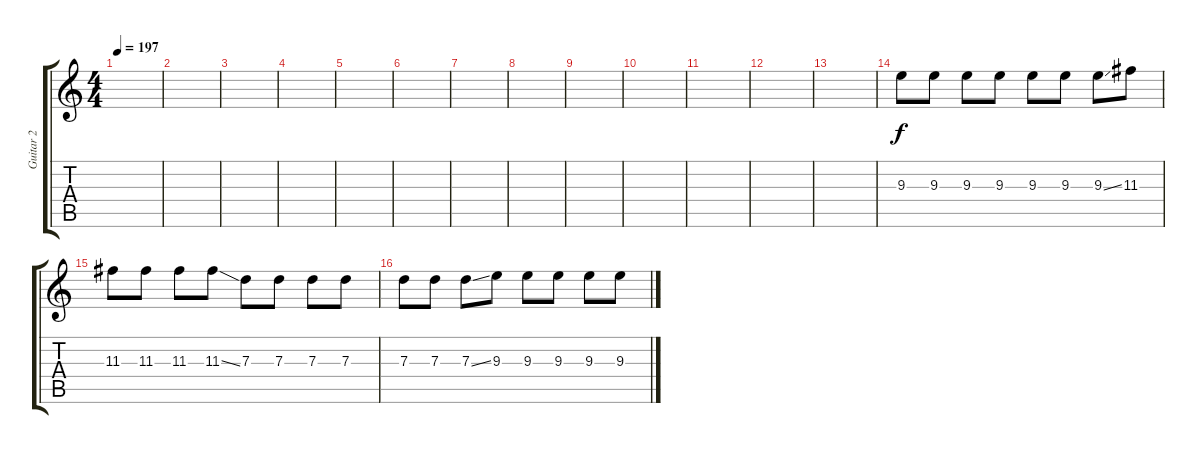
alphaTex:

\track ("Guitar 2" "Guitar 2") {instrument acousticguitarsteel}
\staff {score tabs}
\tuning (E4 B3 G3 D3 A2 E2) {hide}
\ts (4 4)
\tempo 197
\clef g2
\ks c
|
|
|
|
|
|
|
|
|
|
|
|
|
9.3.8{volume 16} 9.3.8 9.3.8 9.3.8 9.3.8 9.3.8 9.3{ss}.8 11.3.8 |
11.3.8 11.3.8 11.3.8 11.3{ss}.8 7.3.8 7.3.8 7.3.8 7.3.8 |
7.3.8 7.3.8 7.3{ss}.8 9.3.8 9.3.8 9.3.8 9.3.8 9.3{ss}.8
